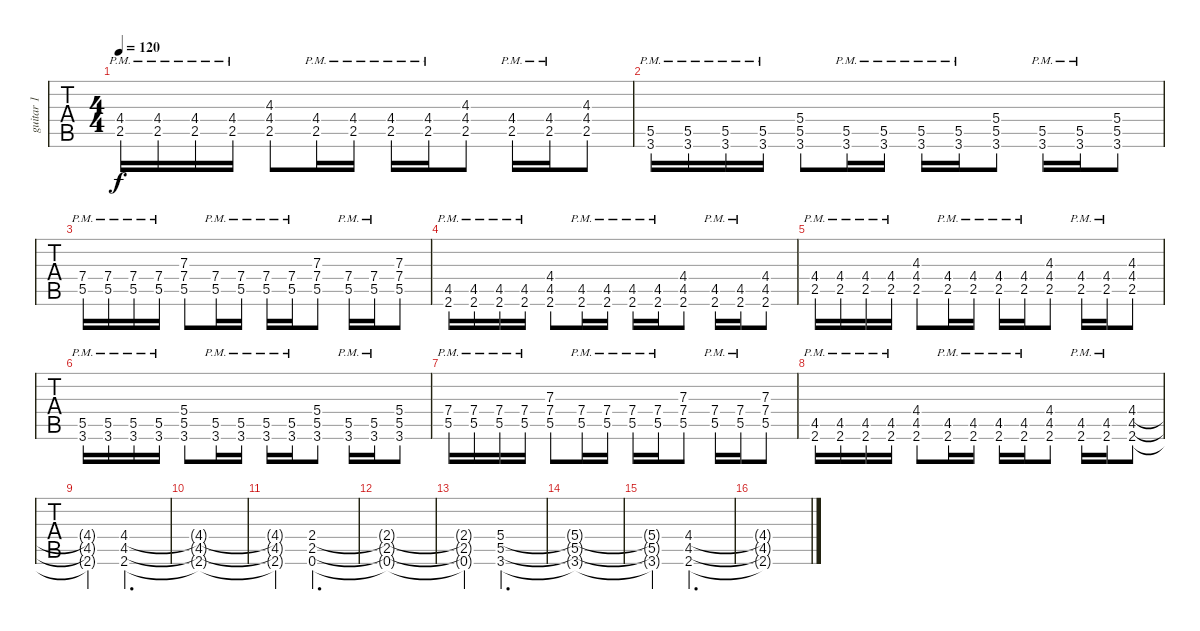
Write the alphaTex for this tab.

\track ("guitar 1" "guitar 1") {instrument distortionguitar}
\staff {tabs}
\tuning (D4 A3 F3 C3 G2 D2) {hide}
\ts (4 4)
\tempo 120
\clef g2
\ks eminor
(4.4{pm} 2.5{pm}).16{dy f} (4.4{pm} 2.5{pm}).16 (4.4{pm} 2.5{pm}).16 (4.4{pm} 2.5{pm}).16 (4.3 4.4 2.5).8 (4.4{pm} 2.5{pm}).16 (4.4{pm} 2.5{pm}).16 (4.4{pm} 2.5{pm}).16 (4.4{pm} 2.5{pm}).16 (4.3 4.4 2.5).8 (4.4{pm} 2.5{pm}).16 (4.4{pm} 2.5{pm}).16 (4.3 4.4 2.5).8 |
(5.5{pm} 3.6{pm}).16 (5.5{pm} 3.6{pm}).16 (5.5{pm} 3.6{pm}).16 (5.5{pm} 3.6{pm}).16 (5.4 5.5 3.6).8 (5.5{pm} 3.6{pm}).16 (5.5{pm} 3.6{pm}).16 (5.5{pm} 3.6{pm}).16 (5.5{pm} 3.6{pm}).16 (5.4 5.5 3.6).8 (5.5{pm} 3.6{pm}).16 (5.5{pm} 3.6{pm}).16 (5.4 5.5 3.6).8 |
(7.4{pm} 5.5{pm}).16 (7.4{pm} 5.5{pm}).16 (7.4{pm} 5.5{pm}).16 (7.4{pm} 5.5{pm}).16 (7.3 7.4 5.5).8 (7.4{pm} 5.5{pm}).16 (7.4{pm} 5.5{pm}).16 (7.4{pm} 5.5{pm}).16 (7.4{pm} 5.5{pm}).16 (7.3 7.4 5.5).8 (7.4{pm} 5.5{pm}).16 (7.4{pm} 5.5{pm}).16 (7.3 7.4 5.5).8 |
(4.5{pm} 2.6{pm}).16 (4.5{pm} 2.6{pm}).16 (4.5{pm} 2.6{pm}).16 (4.5{pm} 2.6{pm}).16 (4.4 4.5 2.6).8 (4.5{pm} 2.6{pm}).16 (4.5{pm} 2.6{pm}).16 (4.5{pm} 2.6{pm}).16 (4.5{pm} 2.6{pm}).16 (4.4 4.5 2.6).8 (4.5{pm} 2.6{pm}).16 (4.5{pm} 2.6{pm}).16 (4.4 4.5 2.6).8 |
(4.4{pm} 2.5{pm}).16 (4.4{pm} 2.5{pm}).16 (4.4{pm} 2.5{pm}).16 (4.4{pm} 2.5{pm}).16 (4.3 4.4 2.5).8 (4.4{pm} 2.5{pm}).16 (4.4{pm} 2.5{pm}).16 (4.4{pm} 2.5{pm}).16 (4.4{pm} 2.5{pm}).16 (4.3 4.4 2.5).8 (4.4{pm} 2.5{pm}).16 (4.4{pm} 2.5{pm}).16 (4.3 4.4 2.5).8 |
(5.5{pm} 3.6{pm}).16 (5.5{pm} 3.6{pm}).16 (5.5{pm} 3.6{pm}).16 (5.5{pm} 3.6{pm}).16 (5.4 5.5 3.6).8 (5.5{pm} 3.6{pm}).16 (5.5{pm} 3.6{pm}).16 (5.5{pm} 3.6{pm}).16 (5.5{pm} 3.6{pm}).16 (5.4 5.5 3.6).8 (5.5{pm} 3.6{pm}).16 (5.5{pm} 3.6{pm}).16 (5.4 5.5 3.6).8 |
(7.4{pm} 5.5{pm}).16 (7.4{pm} 5.5{pm}).16 (7.4{pm} 5.5{pm}).16 (7.4{pm} 5.5{pm}).16 (7.3 7.4 5.5).8 (7.4{pm} 5.5{pm}).16 (7.4{pm} 5.5{pm}).16 (7.4{pm} 5.5{pm}).16 (7.4{pm} 5.5{pm}).16 (7.3 7.4 5.5).8 (7.4{pm} 5.5{pm}).16 (7.4{pm} 5.5{pm}).16 (7.3 7.4 5.5).8 |
(4.5{pm} 2.6{pm}).16 (4.5{pm} 2.6{pm}).16 (4.5{pm} 2.6{pm}).16 (4.5{pm} 2.6{pm}).16 (4.4 4.5 2.6).8 (4.5{pm} 2.6{pm}).16 (4.5{pm} 2.6{pm}).16 (4.5{pm} 2.6{pm}).16 (4.5{pm} 2.6{pm}).16 (4.4 4.5 2.6).8 (4.5{pm} 2.6{pm}).16 (4.5{pm} 2.6{pm}).16 (4.4 4.5 2.6).8 |
(4.4{t} 4.5{t} 2.6{t}).4 (4.4 4.5 2.6).2{d} |
(4.4{t} 4.5{t} 2.6{t}).1 |
(4.4{t} 4.5{t} 2.6{t}).4 (2.4 2.5 0.6).2{d} |
(2.4{t} 2.5{t} 0.6{t}).1 |
(2.4{t} 2.5{t} 0.6{t}).4 (5.4 5.5 3.6).2{d} |
(5.4{t} 5.5{t} 3.6{t}).1 |
(5.4{t} 5.5{t} 3.6{t}).4 (4.4 4.5 2.6).2{d} |
(4.4{t} 4.5{t} 2.6{t}).1
